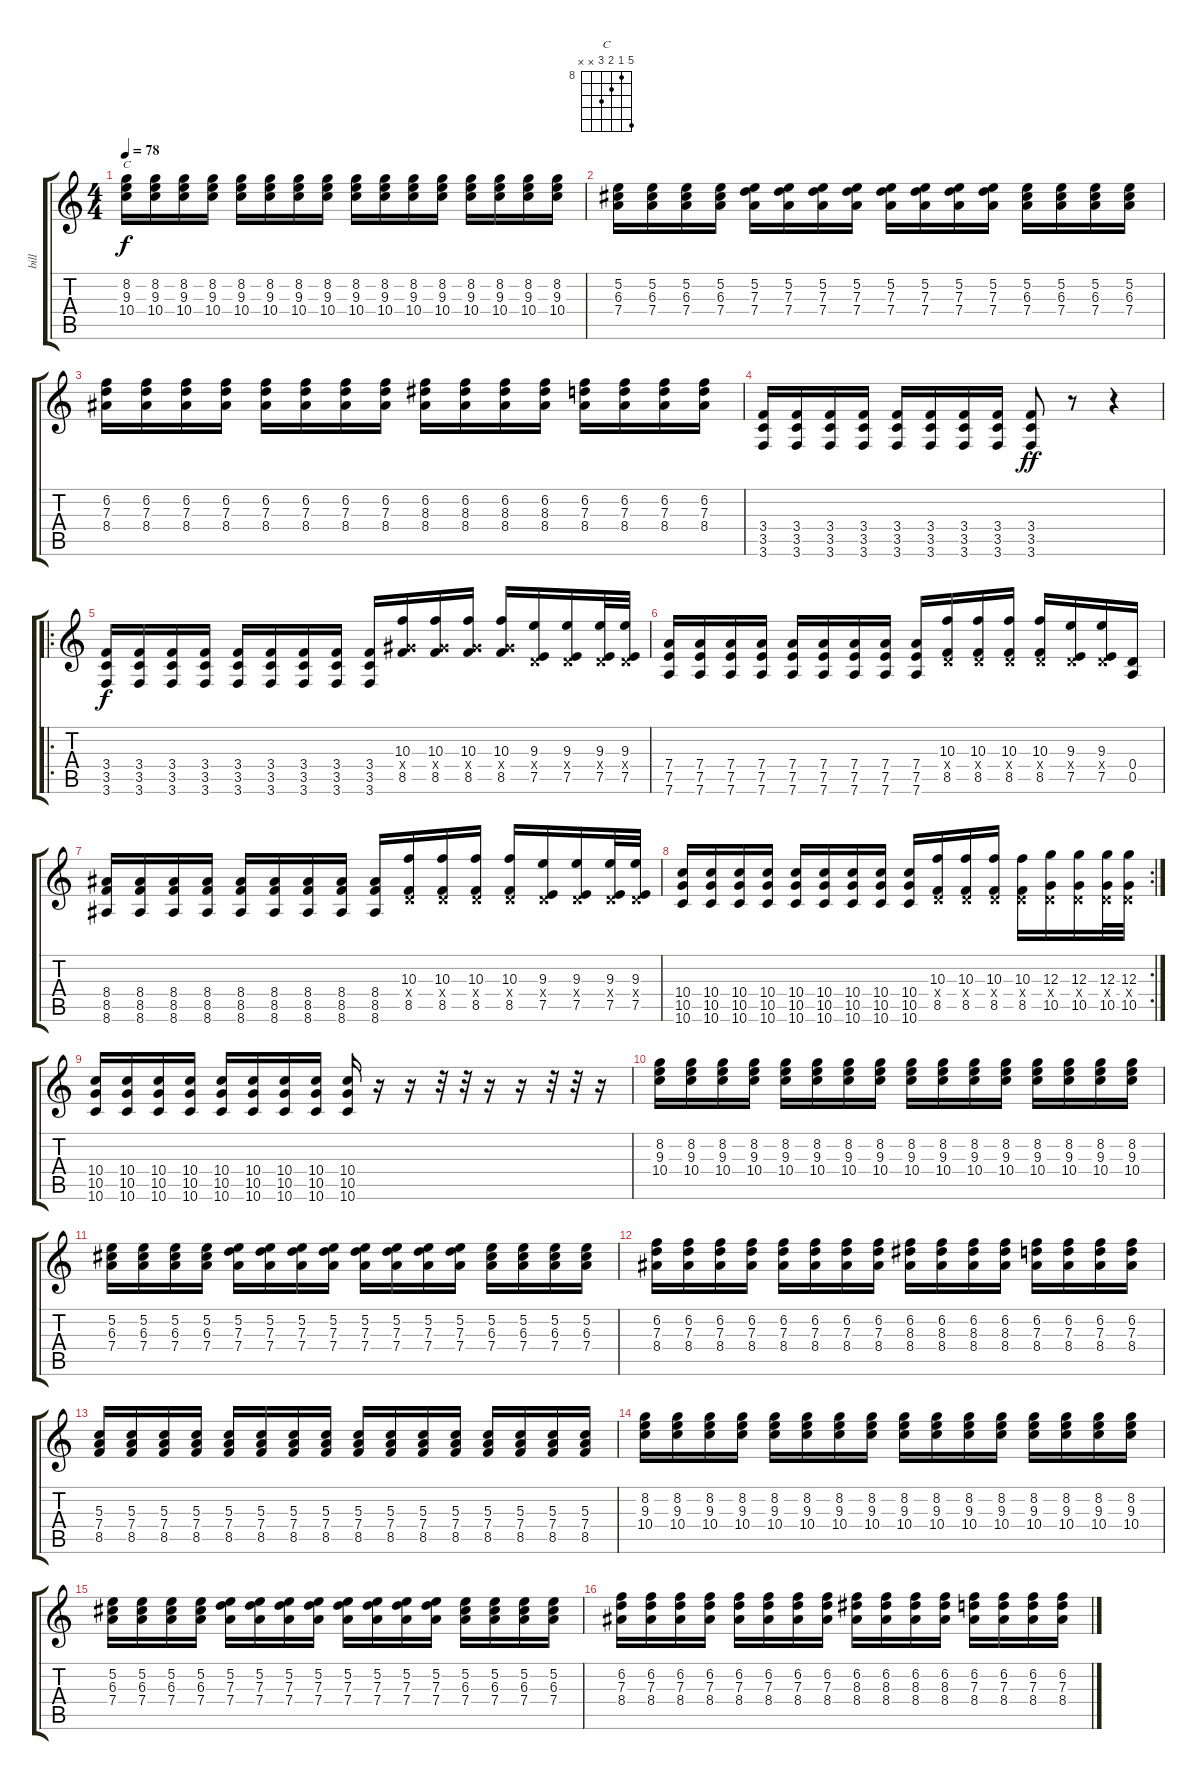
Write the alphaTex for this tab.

\track ("bill" "bill") {instrument distortionguitar}
\staff {score tabs}
\tuning (E4 B3 G3 D3 A2 D2) {hide}
\chord ("C" 12 8 9 10 x x) {firstfret 8}
\ts (4 4)
\tempo 78
\clef g2
\ks c
(8.2 9.3 10.4).16{ch "C" dy f instrument electricguitarmuted} (8.2 9.3 10.4).16 (8.2 9.3 10.4).16 (8.2 9.3 10.4).16 (8.2 9.3 10.4).16 (8.2 9.3 10.4).16 (8.2 9.3 10.4).16 (8.2 9.3 10.4).16 (8.2 9.3 10.4).16 (8.2 9.3 10.4).16 (8.2 9.3 10.4).16 (8.2 9.3 10.4).16 (8.2 9.3 10.4).16 (8.2 9.3 10.4).16 (8.2 9.3 10.4).16 (8.2 9.3 10.4).16 |
(5.2 6.3 7.4).16 (5.2 6.3 7.4).16 (5.2 6.3 7.4).16 (5.2 6.3 7.4).16 (5.2 7.3 7.4).16 (5.2 7.3 7.4).16 (5.2 7.3 7.4).16 (5.2 7.3 7.4).16 (5.2 7.3 7.4).16 (5.2 7.3 7.4).16 (5.2 7.3 7.4).16 (5.2 7.3 7.4).16 (5.2 6.3 7.4).16 (5.2 6.3 7.4).16 (5.2 6.3 7.4).16 (5.2 6.3 7.4).16 |
(6.2 7.3 8.4).16 (6.2 7.3 8.4).16 (6.2 7.3 8.4).16 (6.2 7.3 8.4).16 (6.2 7.3 8.4).16 (6.2 7.3 8.4).16 (6.2 7.3 8.4).16 (6.2 7.3 8.4).16 (6.2 8.3 8.4).16 (6.2 8.3 8.4).16 (6.2 8.3 8.4).16 (6.2 8.3 8.4).16 (6.2 7.3 8.4).16 (6.2 7.3 8.4).16 (6.2 7.3 8.4).16 (6.2 7.3 8.4).16 |
(3.4 3.5 3.6).16{instrument distortionguitar} (3.4 3.5 3.6).16 (3.4 3.5 3.6).16 (3.4 3.5 3.6).16 (3.4 3.5 3.6).16 (3.4 3.5 3.6).16 (3.4 3.5 3.6).16 (3.4 3.5 3.6).16 (3.4 3.5 3.6).8{dy ff} r.8 r.4 |
\ro
(3.4 3.5 3.6).16{dy f} (3.4 3.5 3.6).16 (3.4 3.5 3.6).16 (3.4 3.5 3.6).16 (3.4 3.5 3.6).16 (3.4 3.5 3.6).16 (3.4 3.5 3.6).16 (3.4 3.5 3.6).16 (3.4 3.5 3.6).16 (10.3 6.4{x} 8.5).16 (10.3 6.4{x} 8.5).16 (10.3 6.4{x} 8.5).16 (10.3 6.4{x} 8.5).16 (9.3 0.4{x} 7.5).16 (9.3 0.4{x} 7.5).16 (9.3 0.4{x} 7.5).32 (9.3 0.4{x} 7.5).32 |
(7.4 7.5 7.6).16 (7.4 7.5 7.6).16 (7.4 7.5 7.6).16 (7.4 7.5 7.6).16 (7.4 7.5 7.6).16 (7.4 7.5 7.6).16 (7.4 7.5 7.6).16 (7.4 7.5 7.6).16 (7.4 7.5 7.6).16 (10.3 0.4{x} 8.5).16 (10.3 0.4{x} 8.5).16 (10.3 0.4{x} 8.5).16 (10.3 0.4{x} 8.5).16 (9.3 0.4{x} 7.5).16 (9.3 0.4{x} 7.5).16 (0.4 0.5).16 |
(8.4 8.5 8.6).16 (8.4 8.5 8.6).16 (8.4 8.5 8.6).16 (8.4 8.5 8.6).16 (8.4 8.5 8.6).16 (8.4 8.5 8.6).16 (8.4 8.5 8.6).16 (8.4 8.5 8.6).16 (8.4 8.5 8.6).16 (10.3 0.4{x} 8.5).16 (10.3 0.4{x} 8.5).16 (10.3 0.4{x} 8.5).16 (10.3 0.4{x} 8.5).16 (9.3 0.4{x} 7.5).16 (9.3 0.4{x} 7.5).16 (9.3 0.4{x} 7.5).32 (9.3 0.4{x} 7.5).32 |
\rc 2
(10.4 10.5 10.6).16 (10.4 10.5 10.6).16 (10.4 10.5 10.6).16 (10.4 10.5 10.6).16 (10.4 10.5 10.6).16 (10.4 10.5 10.6).16 (10.4 10.5 10.6).16 (10.4 10.5 10.6).16 (10.4 10.5 10.6).16 (10.3 0.4{x} 8.5).16 (10.3 0.4{x} 8.5).16 (10.3 0.4{x} 8.5).16 (10.3 0.4{x} 8.5).16 (12.3 0.4{x} 10.5).16 (12.3 0.4{x} 10.5).16 (12.3 0.4{x} 10.5).32 (12.3 0.4{x} 10.5).32 |
(10.4 10.5 10.6).16 (10.4 10.5 10.6).16 (10.4 10.5 10.6).16 (10.4 10.5 10.6).16 (10.4 10.5 10.6).16 (10.4 10.5 10.6).16 (10.4 10.5 10.6).16 (10.4 10.5 10.6).16 (10.4 10.5 10.6).16 r.16 r.16 r.32 r.32 r.16 r.16 r.32 r.32 r.16 |
(8.2 9.3 10.4).16{instrument electricguitarmuted} (8.2 9.3 10.4).16 (8.2 9.3 10.4).16 (8.2 9.3 10.4).16 (8.2 9.3 10.4).16 (8.2 9.3 10.4).16 (8.2 9.3 10.4).16 (8.2 9.3 10.4).16 (8.2 9.3 10.4).16 (8.2 9.3 10.4).16 (8.2 9.3 10.4).16 (8.2 9.3 10.4).16 (8.2 9.3 10.4).16 (8.2 9.3 10.4).16 (8.2 9.3 10.4).16 (8.2 9.3 10.4).16 |
(5.2 6.3 7.4).16 (5.2 6.3 7.4).16 (5.2 6.3 7.4).16 (5.2 6.3 7.4).16 (5.2 7.3 7.4).16 (5.2 7.3 7.4).16 (5.2 7.3 7.4).16 (5.2 7.3 7.4).16 (5.2 7.3 7.4).16 (5.2 7.3 7.4).16 (5.2 7.3 7.4).16 (5.2 7.3 7.4).16 (5.2 6.3 7.4).16 (5.2 6.3 7.4).16 (5.2 6.3 7.4).16 (5.2 6.3 7.4).16 |
(6.2 7.3 8.4).16 (6.2 7.3 8.4).16 (6.2 7.3 8.4).16 (6.2 7.3 8.4).16 (6.2 7.3 8.4).16 (6.2 7.3 8.4).16 (6.2 7.3 8.4).16 (6.2 7.3 8.4).16 (6.2 8.3 8.4).16 (6.2 8.3 8.4).16 (6.2 8.3 8.4).16 (6.2 8.3 8.4).16 (6.2 7.3 8.4).16 (6.2 7.3 8.4).16 (6.2 7.3 8.4).16 (6.2 7.3 8.4).16 |
(5.3 7.4 8.5).16 (5.3 7.4 8.5).16 (5.3 7.4 8.5).16 (5.3 7.4 8.5).16 (5.3 7.4 8.5).16 (5.3 7.4 8.5).16 (5.3 7.4 8.5).16 (5.3 7.4 8.5).16 (5.3 7.4 8.5).16 (5.3 7.4 8.5).16 (5.3 7.4 8.5).16 (5.3 7.4 8.5).16 (5.3 7.4 8.5).16 (5.3 7.4 8.5).16 (5.3 7.4 8.5).16 (5.3 7.4 8.5).16 |
(8.2 9.3 10.4).16{instrument electricguitarmuted} (8.2 9.3 10.4).16 (8.2 9.3 10.4).16 (8.2 9.3 10.4).16 (8.2 9.3 10.4).16 (8.2 9.3 10.4).16 (8.2 9.3 10.4).16 (8.2 9.3 10.4).16 (8.2 9.3 10.4).16 (8.2 9.3 10.4).16 (8.2 9.3 10.4).16 (8.2 9.3 10.4).16 (8.2 9.3 10.4).16 (8.2 9.3 10.4).16 (8.2 9.3 10.4).16 (8.2 9.3 10.4).16 |
(5.2 6.3 7.4).16 (5.2 6.3 7.4).16 (5.2 6.3 7.4).16 (5.2 6.3 7.4).16 (5.2 7.3 7.4).16 (5.2 7.3 7.4).16 (5.2 7.3 7.4).16 (5.2 7.3 7.4).16 (5.2 7.3 7.4).16 (5.2 7.3 7.4).16 (5.2 7.3 7.4).16 (5.2 7.3 7.4).16 (5.2 6.3 7.4).16 (5.2 6.3 7.4).16 (5.2 6.3 7.4).16 (5.2 6.3 7.4).16 |
(6.2 7.3 8.4).16 (6.2 7.3 8.4).16 (6.2 7.3 8.4).16 (6.2 7.3 8.4).16 (6.2 7.3 8.4).16 (6.2 7.3 8.4).16 (6.2 7.3 8.4).16 (6.2 7.3 8.4).16 (6.2 8.3 8.4).16 (6.2 8.3 8.4).16 (6.2 8.3 8.4).16 (6.2 8.3 8.4).16 (6.2 7.3 8.4).16 (6.2 7.3 8.4).16 (6.2 7.3 8.4).16 (6.2 7.3 8.4).16
